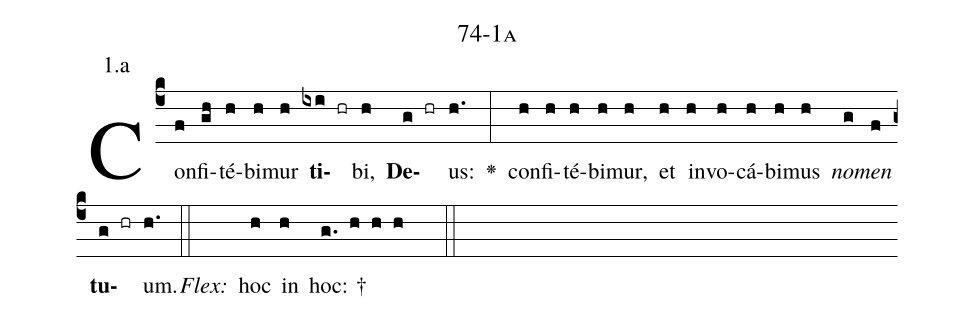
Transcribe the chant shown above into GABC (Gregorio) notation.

name: 74-1a;
annotation: 1.a;
%%
(c4)Con(f)fi(gh)té(h)bi(h)mur(h) <b>ti</b>(ixi hr)bi,(h) <b>De</b>(g hr)us:(h.) <v>\greheightstar</v>(:) con(h)fi(h)té(h)bi(h)mur,(h) et(h) in(h)vo(h)cá(h)bi(h)mus(h) <i>no</i>(g)<i>men</i>(f) <b>tu</b>(g hr)um.(h.) (::)
<i>Flex:</i>()  hoc(h) in(h) hoc: †(g. h h h  ::)

%E(h) u(h) o(g) u(f) a(g) e.(h.) (::)
